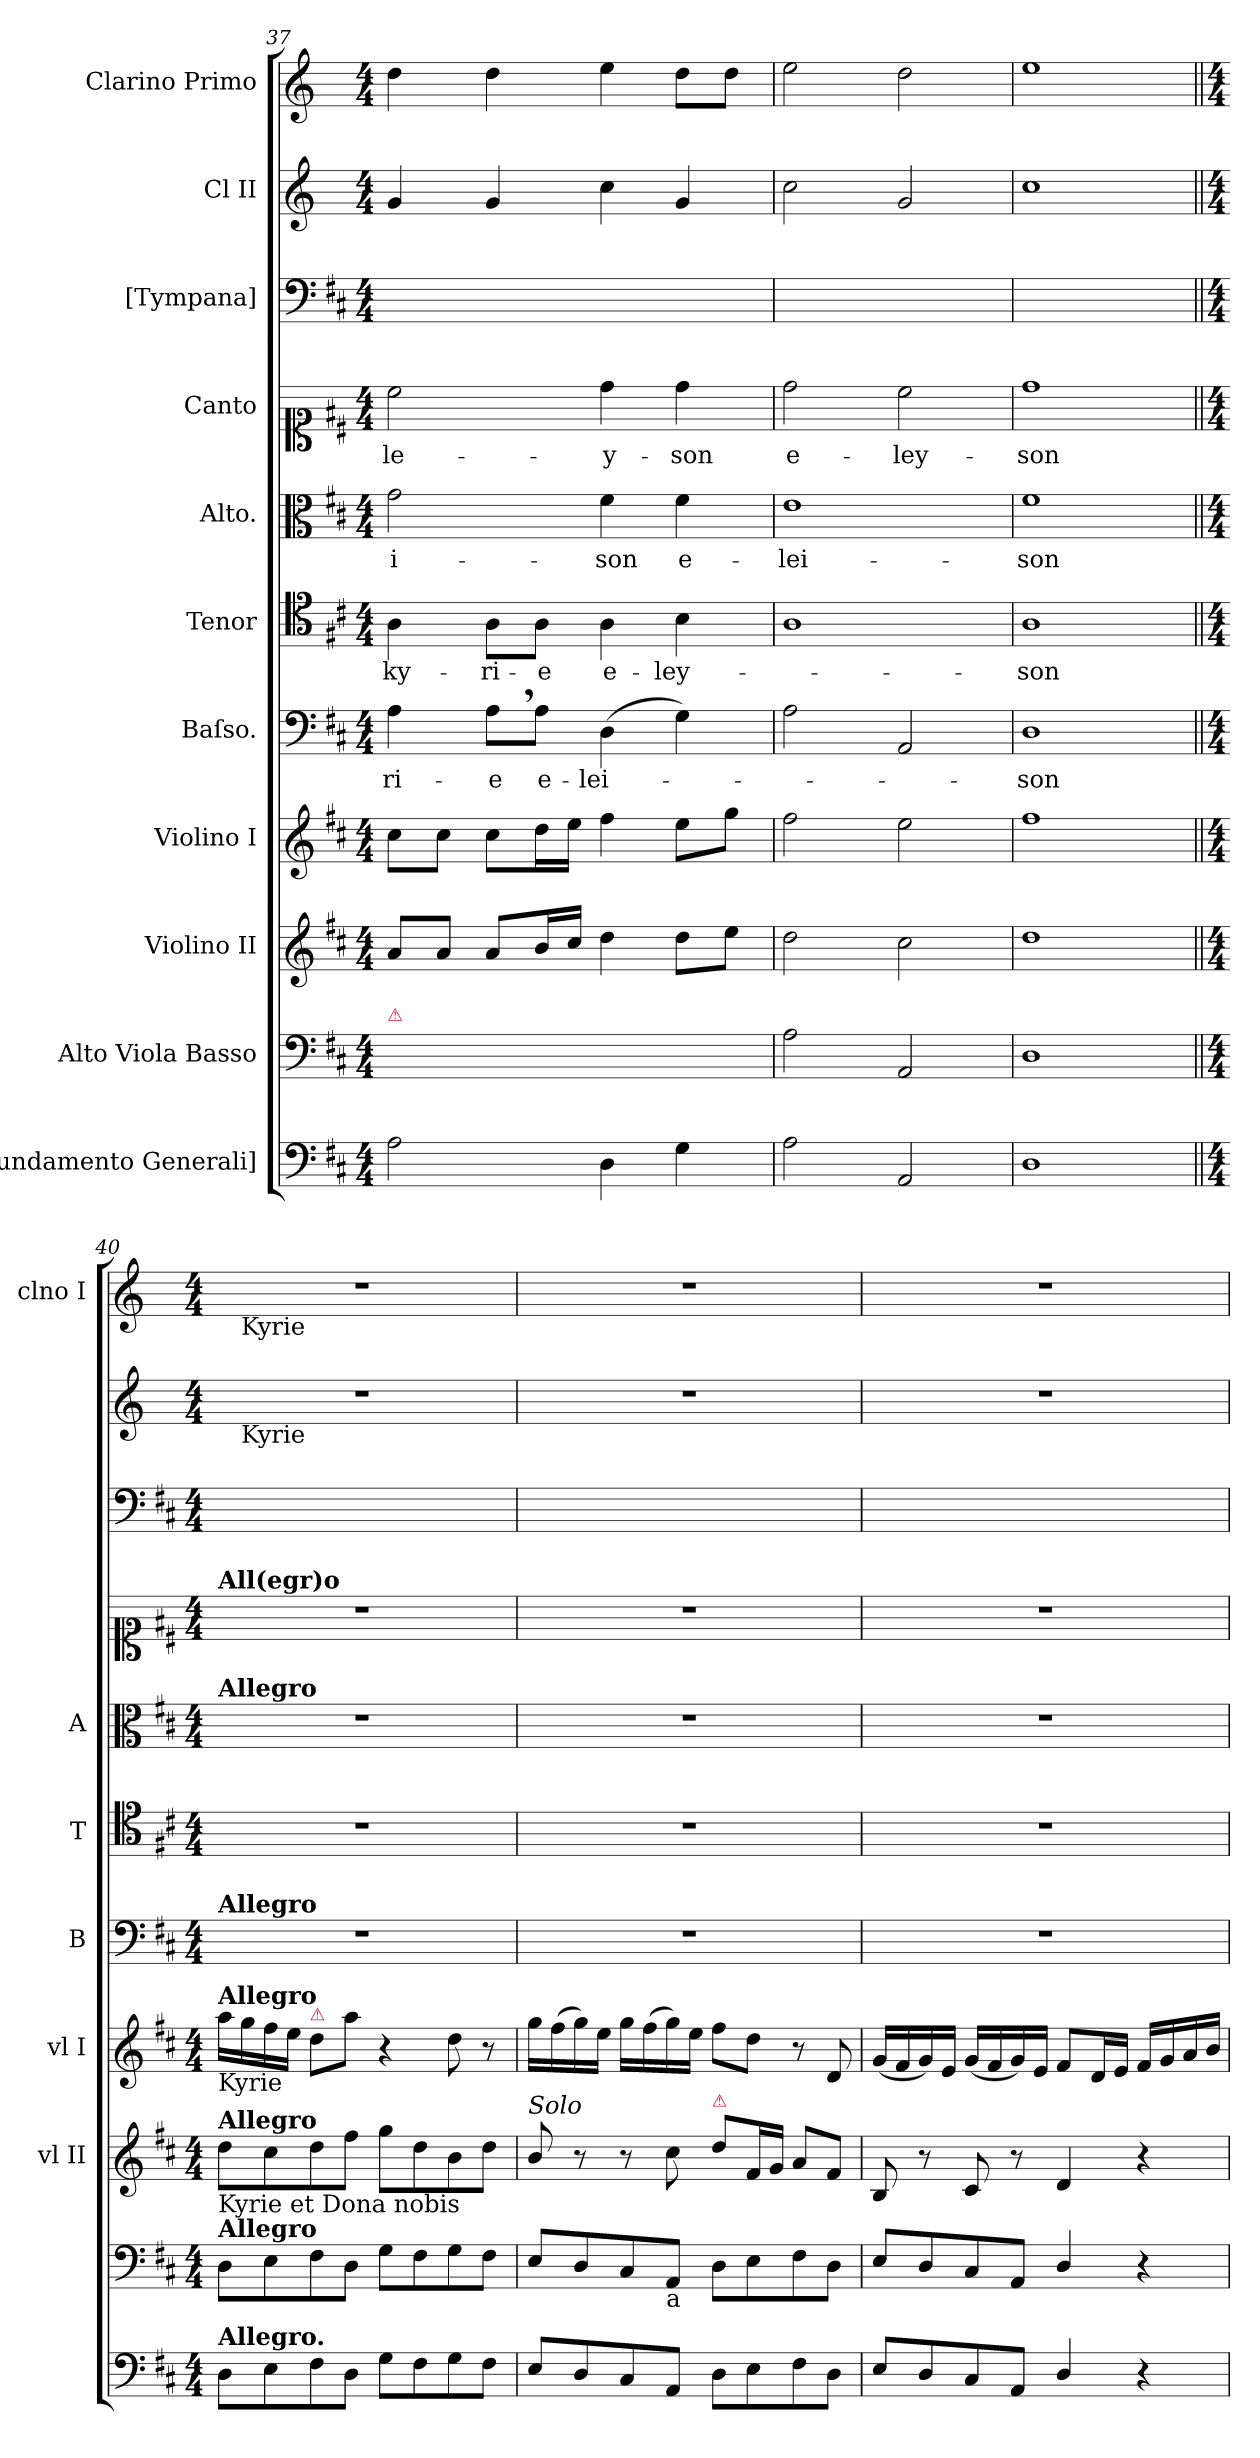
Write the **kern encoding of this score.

**kern	**kern	**kern	**kern	**kern	**text	**kern	**text	**kern	**text	**kern	**text	**kern	**kern	**kern
*part11	*part10	*part9	*part8	*part7	*part7	*part6	*part6	*part5	*part5	*part4	*part4	*part3	*part2	*part1
*staff11	*staff10	*staff9	*staff8	*staff7	*staff7	*staff6	*staff6	*staff5	*staff5	*staff4	*staff4	*staff3	*staff2	*staff1
*I"[Fundamento Generali]	*I"Alto Viola Basso	*I"Violino II	*I"Violino I	*I"Baſso.	*	*I"Tenor	*	*I"Alto.	*	*I"Canto	*	*I"[Tympana]	*I"Cl II	*I"Clarino Primo
*	*	*I'vl II	*I'vl I	*I'B	*	*I'T	*	*I'A	*	*	*	*	*	*I'clno I
*clefF4	*clefF4	*clefG2	*clefG2	*clefF4	*	*clefC4	*	*clefC3	*	*clefC1	*	*clefF4	*clefG2	*clefG2
*	*	*	*	*	*	*	*	*	*	*	*	*	*ITrd-1c-2	*ITrd-1c-2
*k[f#c#]	*k[f#c#]	*k[f#c#]	*k[f#c#]	*k[f#c#]	*	*k[f#c#]	*	*k[f#c#]	*	*k[f#c#]	*	*k[f#c#]	*k[f#c#]	*k[f#c#]
*M4/4	*M4/4	*M4/4	*M4/4	*M4/4	*	*M4/4	*	*M4/4	*	*M4/4	*	*M4/4	*M4/4	*M4/4
=37	=37	=37	=37	=37	=37	=37	=37	=37	=37	=37	=37	=37	=37	=37
!	!LO:TX:a:color=crimson:t=⚠	!	!	!	!	!	!	!	!	!	!	!	!	!
!	!	!	!	!	!LO:LY:i	!	!	!	!	!	!	!	!	!
2A\	2A\yy	8a/L	8cc#\L	4A\	-ri-	4A\	ky-	2g\	-i-	2cc#\	-le-	1ryy	4a/	4ee\
.	.	8a/J	8cc#\J	.	.	.	.	.	.	.	.	.	.	.
!	!	!	!	!	!LO:LY:i	!	!	!	!	!	!	!	!	!
.	.	8a/L	8cc#\L	8A,\L	-e	8A\L	-ri-	.	.	.	.	.	4a/	4ee\
.	.	16b/L	16dd\L	8A\J	e-	8A\J	-e	.	.	.	.	.	.	.
.	.	16cc#/JJ	16ee\JJ	.	.	.	.	.	.	.	.	.	.	.
4D\	4D\yy	4dd\	4ff#\	(4D\	-lei-	4A\	e-	4f#\	-son	4dd\	-y-	.	4dd\	4ff#\
4G\	4G\yy	8dd\L	8ee\L	4G\)	.	4B\	-ley-	4f#\	e-	4dd\	-son	.	4a/	8ee\L
.	.	8ee\J	8gg\J	.	.	.	.	.	.	.	.	.	.	8ee\J
=38	=38	=38	=38	=38	=38	=38	=38	=38	=38	=38	=38	=38	=38	=38
2A\	2A\	2dd\	2ff#\	2A\	.	1A	.	1e	-lei-	2dd\	e-	1ryy	2dd\	2ff#\
2AA/	2AA/	2cc#\	2ee\	2AA/	.	.	.	.	.	2cc#\	-ley-	.	2a/	2ee\
=39	=39	=39	=39	=39	=39	=39	=39	=39	=39	=39	=39	=39	=39	=39
1D	1D	1dd	1ff#	1D	-son	1A	-son	1f#	-son	1dd	-son	1ryy	1dd	1ff#
=40||	=40||	=40||	=40||	=40||	=40||	=40||	=40||	=40||	=40||	=40||	=40||	=40||	=40||	=40||
*M4/4	*M4/4	*M4/4	*M4/4	*M4/4	*	*M4/4	*	*M4/4	*	*M4/4	*	*M4/4	*M4/4	*M4/4
!	!	!	!	!	!	!	!	!	!	!	!	!	!	!LO:TX:a:B:t=Allegro
!	!	!	!	!	!	!	!	!	!	!	!	!	!LO:TX:a:B:t=Allegro	!
!	!	!	!	!	!	!	!	!	!	!LO:TX:a:B:t=All(egr)o	!	!	!	!
!	!	!	!	!	!	!	!	!LO:TX:a:B:t=Allegro	!	!	!	!	!	!
!	!	!	!	!LO:TX:a:B:t=Allegro	!	!	!	!	!	!	!	!	!	!
!	!	!	!LO:TX:a:B:t=Allegro	!	!	!	!	!	!	!	!	!	!	!
!	!	!	!LO:TX:b:t=Kyrie	!	!	!	!	!	!	!	!	!	!	!
!	!	!LO:TX:a:B:t=Allegro	!	!	!	!	!	!	!	!	!	!	!	!
!	!	!LO:TX:b:t=Kyrie et Dona nobis	!	!	!	!	!	!	!	!	!	!	!	!
!	!LO:TX:a:B:t=Allegro	!	!	!	!	!	!	!	!	!	!	!	!	!
!LO:TX:a:B:t=Allegro.	!	!	!	!	!	!	!	!	!	!	!	!	!	!
*	*	*	*	*	*	*	*	*	*	*	*	*	*^	*^
8D\L	8D\L	8dd\L	16aa\LL	1r	.	1r	.	1r	.	1r	.	1ryy	1r	16ryy	1r	16ryy
!	!	!	!	!	!	!	!	!	!	!	!	!	!	!	!	!LO:TX:b:t=Kyrie
!	!	!	!	!	!	!	!	!	!	!	!	!	!	!LO:TX:b:t=Kyrie	!	!
.	.	.	16gg\	.	.	.	.	.	.	.	.	.	.	2...ryy	.	2...ryy
8E\	8E\	8cc#\	16ff#\	.	.	.	.	.	.	.	.	.	.	.	.	.
.	.	.	16ee\JJ	.	.	.	.	.	.	.	.	.	.	.	.	.
!	!	!	!LO:TX:a:color=crimson:t=⚠	!	!	!	!	!	!	!	!	!	!	!	!	!
8F#\	8F#\	8dd\	8dd\L	.	.	.	.	.	.	.	.	.	.	.	.	.
8D\J	8D\J	8ff#\J	8aa\J	.	.	.	.	.	.	.	.	.	.	.	.	.
8G\L	8G\L	8gg\L	4r	.	.	.	.	.	.	.	.	.	.	.	.	.
8F#\	8F#\	8dd\	.	.	.	.	.	.	.	.	.	.	.	.	.	.
8G\	8G\	8b\	8dd\	.	.	.	.	.	.	.	.	.	.	.	.	.
8F#\J	8F#\J	8dd\J	8r	.	.	.	.	.	.	.	.	.	.	.	.	.
=41	=41	=41	=41	=41	=41	=41	=41	=41	=41	=41	=41	=41	=41	=41	=41	=41
!	!	!LO:TX:a:i:t=Solo	!	!	!	!	!	!	!	!	!	!	!	!	!	!
*	*	*	*	*	*	*	*	*	*	*	*	*	*v	*v	*	*
*	*	*	*	*	*	*	*	*	*	*	*	*	*	*v	*v
8E/L	8E/L	8b/	16gg\LL	1r	.	1r	.	1r	.	1r	.	1ryy	1r	1r
.	.	.	(16ff#\	.	.	.	.	.	.	.	.	.	.	.
8D/	8D/	8r	16gg\)	.	.	.	.	.	.	.	.	.	.	.
.	.	.	16ee\JJ	.	.	.	.	.	.	.	.	.	.	.
8C#/	8C#/	8r	16gg\LL	.	.	.	.	.	.	.	.	.	.	.
.	.	.	(16ff#\	.	.	.	.	.	.	.	.	.	.	.
!	!LO:TX:b:t=a	!	!	!	!	!	!	!	!	!	!	!	!	!
8AA/J	8AA/J	8cc#\	16gg\)	.	.	.	.	.	.	.	.	.	.	.
.	.	.	16ee\JJ	.	.	.	.	.	.	.	.	.	.	.
!	!	!LO:TX:a:color=crimson:t=⚠	!	!	!	!	!	!	!	!	!	!	!	!
8D\L	8D\L	8dd\L	8ff#\L	.	.	.	.	.	.	.	.	.	.	.
8E\	8E\	16f#/L	8dd\J	.	.	.	.	.	.	.	.	.	.	.
.	.	16g/JJ	.	.	.	.	.	.	.	.	.	.	.	.
8F#\	8F#\	8a/L	8r	.	.	.	.	.	.	.	.	.	.	.
8D\J	8D\J	8f#/J	8d/	.	.	.	.	.	.	.	.	.	.	.
=42	=42	=42	=42	=42	=42	=42	=42	=42	=42	=42	=42	=42	=42	=42
8E/L	8E/L	8B/	(16g/LL	1r	.	1r	.	1r	.	1r	.	1ryy	1r	1r
.	.	.	16f#/	.	.	.	.	.	.	.	.	.	.	.
8D/	8D/	8r	16g/)	.	.	.	.	.	.	.	.	.	.	.
.	.	.	16e/JJ	.	.	.	.	.	.	.	.	.	.	.
8C#/	8C#/	8c#/	(16g/LL	.	.	.	.	.	.	.	.	.	.	.
.	.	.	16f#/	.	.	.	.	.	.	.	.	.	.	.
8AA/J	8AA/J	8r	16g/)	.	.	.	.	.	.	.	.	.	.	.
.	.	.	16e/JJ	.	.	.	.	.	.	.	.	.	.	.
4D/	4D/	4d/	8f#/L	.	.	.	.	.	.	.	.	.	.	.
.	.	.	16d/L	.	.	.	.	.	.	.	.	.	.	.
.	.	.	16e/JJ	.	.	.	.	.	.	.	.	.	.	.
4r	4r	4r	16f#/LL	.	.	.	.	.	.	.	.	.	.	.
.	.	.	16g/	.	.	.	.	.	.	.	.	.	.	.
.	.	.	16a/	.	.	.	.	.	.	.	.	.	.	.
.	.	.	16b/JJ	.	.	.	.	.	.	.	.	.	.	.
=	=	=	=	=	=	=	=	=	=	=	=	=	=	=
*-	*-	*-	*-	*-	*-	*-	*-	*-	*-	*-	*-	*-	*-	*-
